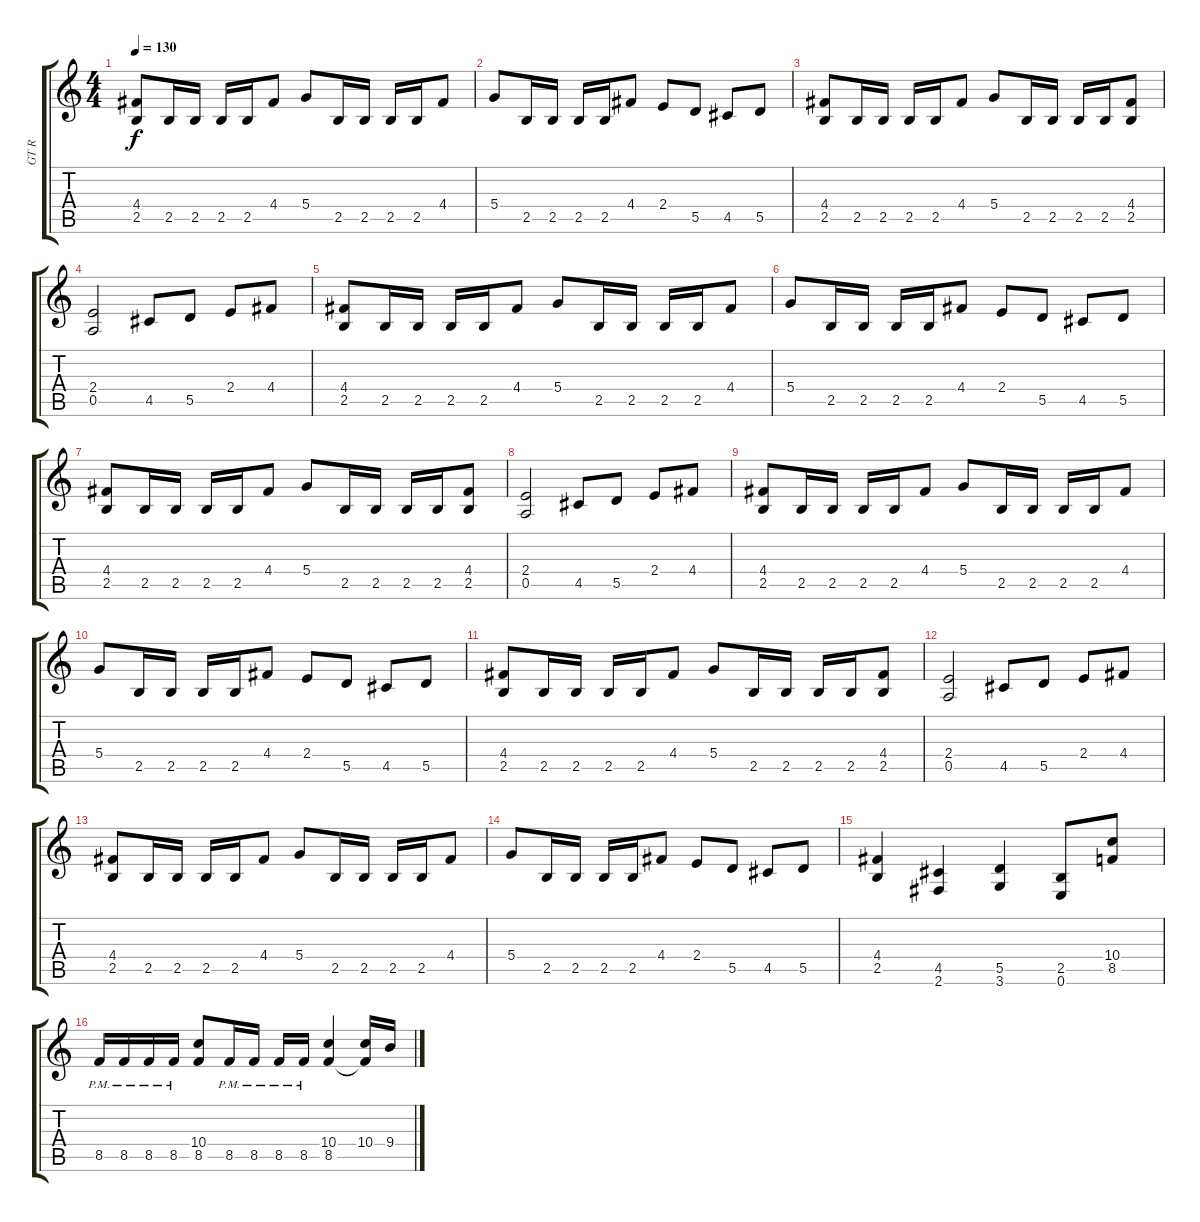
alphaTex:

\track ("GT R" "GT R") {instrument distortionguitar}
\staff {score tabs}
\tuning (E4 B3 G3 D3 A2 E2) {hide}
\ts (4 4)
\tempo 130
\clef g2
\ks c
(4.4 2.5).8{dy f} 2.5.16 2.5.16 2.5.16 2.5.16 4.4.8 5.4.8 2.5.16 2.5.16 2.5.16 2.5.16 4.4.8 |
5.4.8 2.5.16 2.5.16 2.5.16 2.5.16 4.4.8 2.4.8 5.5.8 4.5.8 5.5.8 |
(4.4 2.5).8 2.5.16 2.5.16 2.5.16 2.5.16 4.4.8 5.4.8 2.5.16 2.5.16 2.5.16 2.5.16 (4.4 2.5).8 |
(2.4 0.5).2 4.5.8 5.5.8 2.4.8 4.4.8 |
(4.4 2.5).8 2.5.16 2.5.16 2.5.16 2.5.16 4.4.8 5.4.8 2.5.16 2.5.16 2.5.16 2.5.16 4.4.8 |
5.4.8 2.5.16 2.5.16 2.5.16 2.5.16 4.4.8 2.4.8 5.5.8 4.5.8 5.5.8 |
(4.4 2.5).8 2.5.16 2.5.16 2.5.16 2.5.16 4.4.8 5.4.8 2.5.16 2.5.16 2.5.16 2.5.16 (4.4 2.5).8 |
(2.4 0.5).2 4.5.8 5.5.8 2.4.8 4.4.8 |
(4.4 2.5).8 2.5.16 2.5.16 2.5.16 2.5.16 4.4.8 5.4.8 2.5.16 2.5.16 2.5.16 2.5.16 4.4.8 |
5.4.8 2.5.16 2.5.16 2.5.16 2.5.16 4.4.8 2.4.8 5.5.8 4.5.8 5.5.8 |
(4.4 2.5).8 2.5.16 2.5.16 2.5.16 2.5.16 4.4.8 5.4.8 2.5.16 2.5.16 2.5.16 2.5.16 (4.4 2.5).8 |
(2.4 0.5).2 4.5.8 5.5.8 2.4.8 4.4.8 |
(4.4 2.5).8 2.5.16 2.5.16 2.5.16 2.5.16 4.4.8 5.4.8 2.5.16 2.5.16 2.5.16 2.5.16 4.4.8 |
5.4.8 2.5.16 2.5.16 2.5.16 2.5.16 4.4.8 2.4.8 5.5.8 4.5.8 5.5.8 |
(4.4 2.5).4 (4.5 2.6).4 (5.5 3.6).4 (2.5 0.6).8 (10.4 8.5).8 |
8.5{pm}.16 8.5{pm}.16 8.5{pm}.16 8.5{pm}.16 (10.4 8.5).8 8.5{pm}.16 8.5{pm}.16 8.5{pm}.16 8.5{pm}.16 (10.4 8.5).4 (10.4 8.5{t}).16 9.4.16
